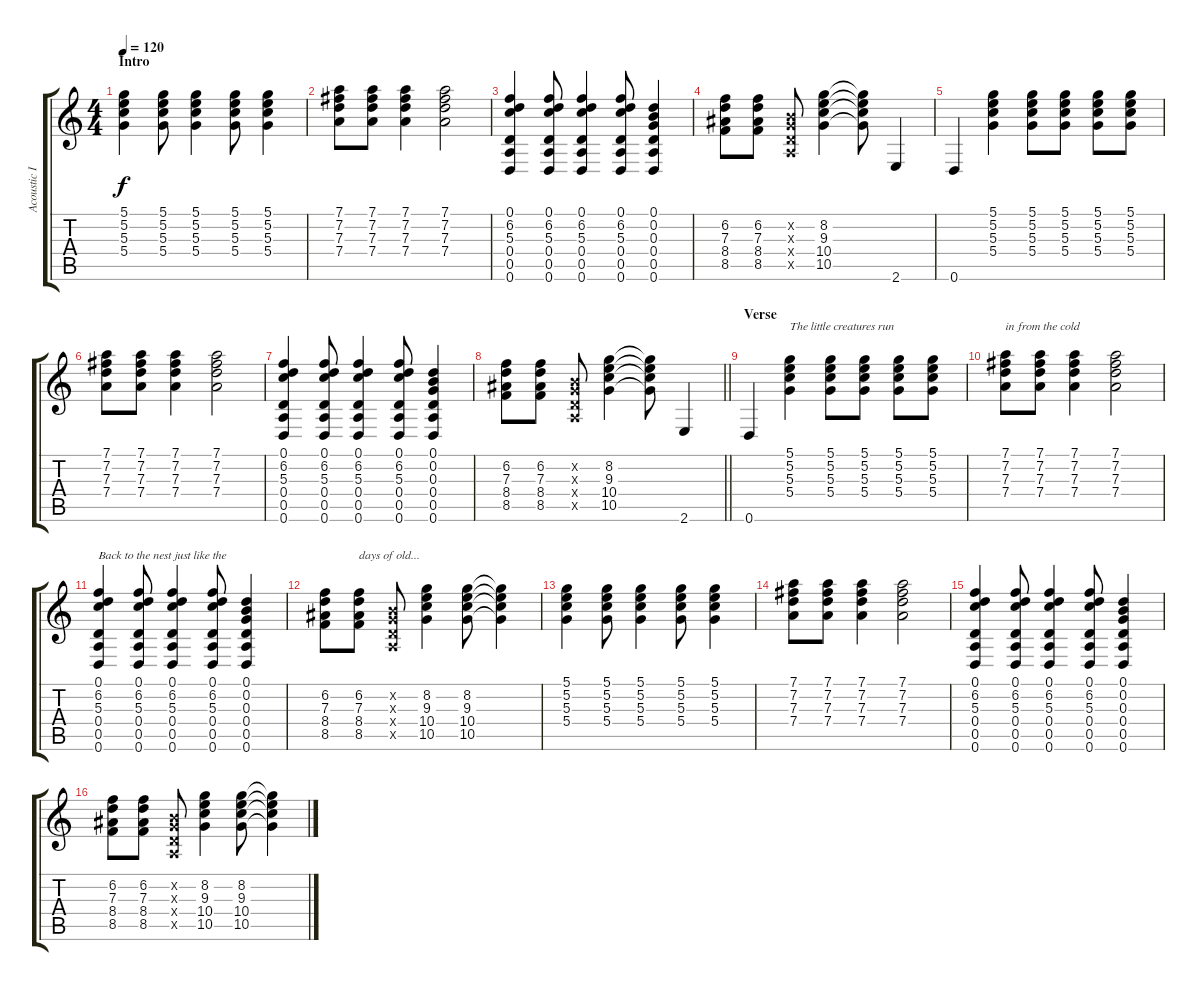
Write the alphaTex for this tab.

\track ("Acoustic I" "Acoustic I") {instrument acousticguitarnylon}
\staff {score tabs}
\tuning (D4 B3 G3 D3 A2 D2) {hide}
\ts (4 4)
\section ("" "Intro")
\tempo 120
\clef g2
\ks c
(5.1 5.2 5.3 5.4).4{dy f instrument acousticguitarnylon} (5.1 5.2 5.3 5.4).8 (5.1 5.2 5.3 5.4).4 (5.1 5.2 5.3 5.4).8 (5.1 5.2 5.3 5.4).4 |
(7.1 7.2 7.3 7.4).8 (7.1 7.2 7.3 7.4).8 (7.1 7.2 7.3 7.4).4 (7.1 7.2 7.3 7.4).2 |
(0.1 6.2 5.3 0.4 0.5 0.6).4 (0.1 6.2 5.3 0.4 0.5 0.6).8 (0.1 6.2 5.3 0.4 0.5 0.6).4 (0.1 6.2 5.3 0.4 0.5 0.6).8 (0.1 0.2 0.3 0.4 0.5 0.6).4 |
(6.2 7.3 8.4 8.5).8 (6.2 7.3 8.4 8.5).8 (0.2{x} 0.3{x} 0.4{x} 0.5{x}).8 (8.2 9.3 10.4 10.5).4 (8.2{t} 9.3{t} 10.4{t} 10.5{t}).8 2.6.4 |
0.6.4 (5.1 5.2 5.3 5.4).4 (5.1 5.2 5.3 5.4).8 (5.1 5.2 5.3 5.4).8 (5.1 5.2 5.3 5.4).8 (5.1 5.2 5.3 5.4).8 |
(7.1 7.2 7.3 7.4).8 (7.1 7.2 7.3 7.4).8 (7.1 7.2 7.3 7.4).4 (7.1 7.2 7.3 7.4).2 |
(0.1 6.2 5.3 0.4 0.5 0.6).4 (0.1 6.2 5.3 0.4 0.5 0.6).8 (0.1 6.2 5.3 0.4 0.5 0.6).4 (0.1 6.2 5.3 0.4 0.5 0.6).8 (0.1 0.2 0.3 0.4 0.5 0.6).4 |
\barLineRight lightlight
(6.2 7.3 8.4 8.5).8 (6.2 7.3 8.4 8.5).8 (0.2{x} 0.3{x} 0.4{x} 0.5{x}).8 (8.2 9.3 10.4 10.5).4 (8.2{t} 9.3{t} 10.4{t} 10.5{t}).8 2.6.4 |
\section ("" "Verse")
0.6.4 (5.1 5.2 5.3 5.4).4{txt "The little creatures run"} (5.1 5.2 5.3 5.4).8 (5.1 5.2 5.3 5.4).8 (5.1 5.2 5.3 5.4).8 (5.1 5.2 5.3 5.4).8 |
(7.1 7.2 7.3 7.4).8{txt "in from the cold"} (7.1 7.2 7.3 7.4).8 (7.1 7.2 7.3 7.4).4 (7.1 7.2 7.3 7.4).2 |
(0.1 6.2 5.3 0.4 0.5 0.6).4{txt "Back to the nest just like the"} (0.1 6.2 5.3 0.4 0.5 0.6).8 (0.1 6.2 5.3 0.4 0.5 0.6).4 (0.1 6.2 5.3 0.4 0.5 0.6).8 (0.1 0.2 0.3 0.4 0.5 0.6).4 |
(6.2 7.3 8.4 8.5).8 (6.2 7.3 8.4 8.5).8{txt "days of old..."} (0.2{x} 0.3{x} 0.4{x} 0.5{x}).8 (8.2 9.3 10.4 10.5).4 (8.2 9.3 10.4 10.5).8 (8.2{t} 9.3{t} 10.4{t} 10.5{t}).4 |
(5.1 5.2 5.3 5.4).4 (5.1 5.2 5.3 5.4).8 (5.1 5.2 5.3 5.4).4 (5.1 5.2 5.3 5.4).8 (5.1 5.2 5.3 5.4).4 |
(7.1 7.2 7.3 7.4).8 (7.1 7.2 7.3 7.4).8 (7.1 7.2 7.3 7.4).4 (7.1 7.2 7.3 7.4).2 |
(0.1 6.2 5.3 0.4 0.5 0.6).4 (0.1 6.2 5.3 0.4 0.5 0.6).8 (0.1 6.2 5.3 0.4 0.5 0.6).4 (0.1 6.2 5.3 0.4 0.5 0.6).8 (0.1 0.2 0.3 0.4 0.5 0.6).4 |
(6.2 7.3 8.4 8.5).8 (6.2 7.3 8.4 8.5).8 (0.2{x} 0.3{x} 0.4{x} 0.5{x}).8 (8.2 9.3 10.4 10.5).4 (8.2 9.3 10.4 10.5).8 (8.2{t} 9.3{t} 10.4{t} 10.5{t}).4
